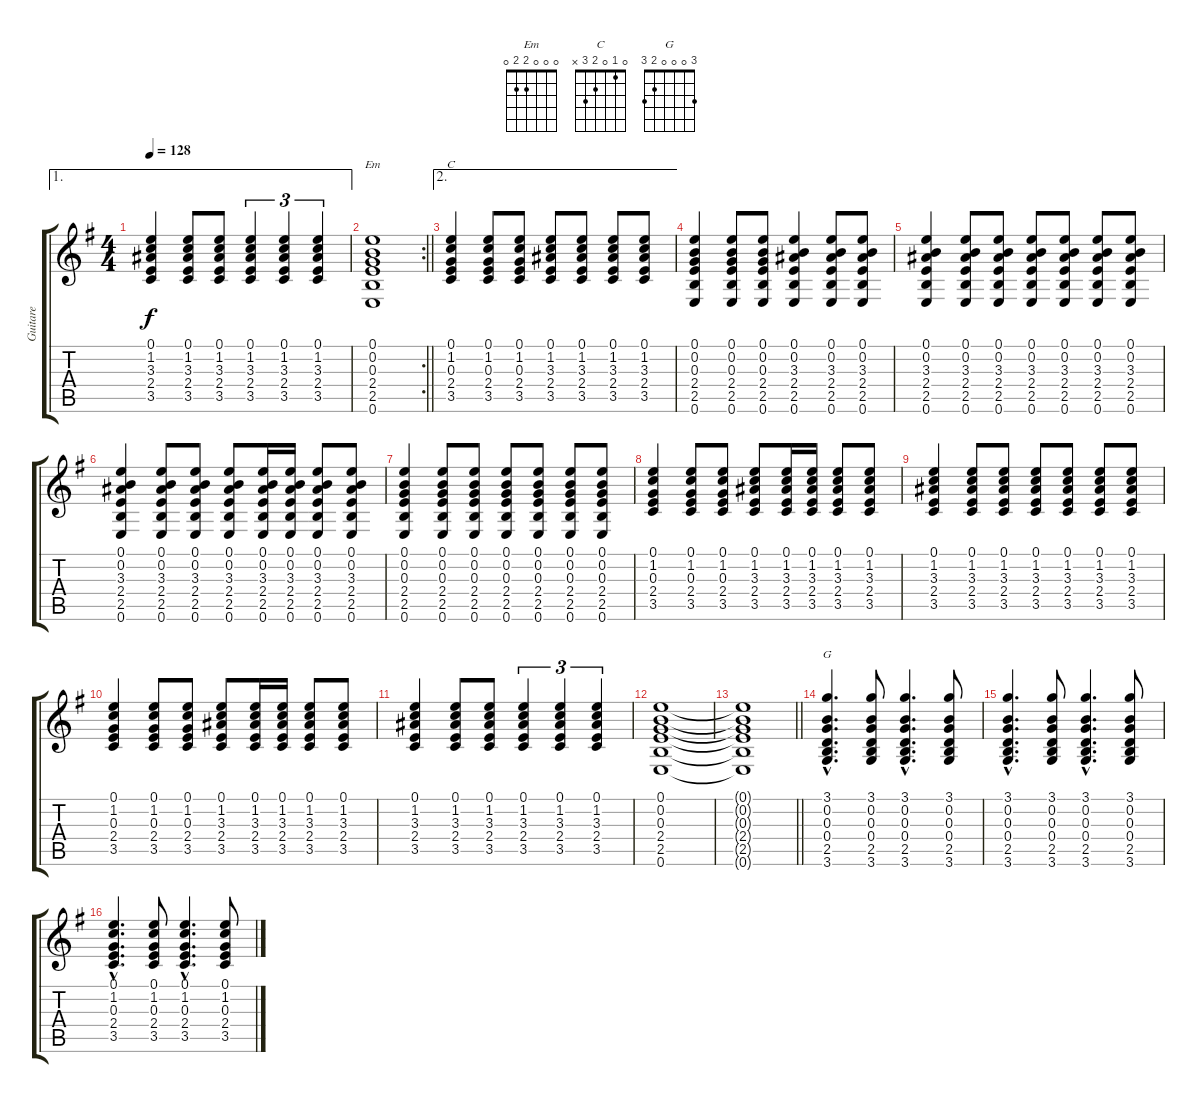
\track ("Guitare" "Guitare") {instrument acousticguitarsteel}
\staff {score tabs}
\tuning (E4 B3 G3 D3 A2 E2) {hide}
\chord ("Em" 0 0 0 2 2 0)
\chord ("C" 0 1 0 2 3 x)
\chord ("G" 3 0 0 0 2 3)
\ae 1
\ts (4 4)
\tempo 128
\clef g2
\ks g
(0.1 1.2 3.3 2.4 3.5).4{dy f} (0.1 1.2 3.3 2.4 3.5).8 (0.1 1.2 3.3 2.4 3.5).8 (0.1 1.2 3.3 2.4 3.5).4{tu (3 2)} (0.1 1.2 3.3 2.4 3.5).4{tu (3 2)} (0.1 1.2 3.3 2.4 3.5).4{tu (3 2)} |
\rc 2
\barLineRight lightlight
(0.1 0.2 0.3 2.4 2.5 0.6).1{ch "Em"} |
\ae 2
(0.1 1.2 0.3 2.4 3.5).4{ch "C"} (0.1 1.2 0.3 2.4 3.5).8 (0.1 1.2 0.3 2.4 3.5).8 (0.1 1.2 3.3 2.4 3.5).8 (0.1 1.2 3.3 2.4 3.5).8 (0.1 1.2 3.3 2.4 3.5).8 (0.1 1.2 3.3 2.4 3.5).8 |
(0.1 0.2 0.3 2.4 2.5 0.6).4 (0.1 0.2 0.3 2.4 2.5 0.6).8 (0.1 0.2 0.3 2.4 2.5 0.6).8 (0.1 0.2 3.3 2.4 2.5 0.6).4 (0.1 0.2 3.3 2.4 2.5 0.6).8 (0.1 0.2 3.3 2.4 2.5 0.6).8 |
(0.1 0.2 3.3 2.4 2.5 0.6).4 (0.1 0.2 3.3 2.4 2.5 0.6).8 (0.1 0.2 3.3 2.4 2.5 0.6).8 (0.1 0.2 3.3 2.4 2.5 0.6).8 (0.1 0.2 3.3 2.4 2.5 0.6).8 (0.1 0.2 3.3 2.4 2.5 0.6).8 (0.1 0.2 3.3 2.4 2.5 0.6).8 |
(0.1 0.2 3.3 2.4 2.5 0.6).4 (0.1 0.2 3.3 2.4 2.5 0.6).8 (0.1 0.2 3.3 2.4 2.5 0.6).8 (0.1 0.2 3.3 2.4 2.5 0.6).8 (0.1 0.2 3.3 2.4 2.5 0.6).16 (0.1 0.2 3.3 2.4 2.5 0.6).16 (0.1 0.2 3.3 2.4 2.5 0.6).8 (0.1 0.2 3.3 2.4 2.5 0.6).8 |
(0.1 0.2 0.3 2.4 2.5 0.6).4 (0.1 0.2 0.3 2.4 2.5 0.6).8 (0.1 0.2 0.3 2.4 2.5 0.6).8 (0.1 0.2 0.3 2.4 2.5 0.6).8 (0.1 0.2 0.3 2.4 2.5 0.6).8 (0.1 0.2 0.3 2.4 2.5 0.6).8 (0.1 0.2 0.3 2.4 2.5 0.6).8 |
(0.1 1.2 0.3 2.4 3.5).4 (0.1 1.2 0.3 2.4 3.5).8 (0.1 1.2 0.3 2.4 3.5).8 (0.1 1.2 3.3 2.4 3.5).8 (0.1 1.2 3.3 2.4 3.5).16 (0.1 1.2 3.3 2.4 3.5).16 (0.1 1.2 3.3 2.4 3.5).8 (0.1 1.2 3.3 2.4 3.5).8 |
(0.1 1.2 3.3 2.4 3.5).4 (0.1 1.2 3.3 2.4 3.5).8 (0.1 1.2 3.3 2.4 3.5).8 (0.1 1.2 3.3 2.4 3.5).8 (0.1 1.2 3.3 2.4 3.5).8 (0.1 1.2 3.3 2.4 3.5).8 (0.1 1.2 3.3 2.4 3.5).8 |
(0.1 1.2 0.3 2.4 3.5).4 (0.1 1.2 0.3 2.4 3.5).8 (0.1 1.2 0.3 2.4 3.5).8 (0.1 1.2 3.3 2.4 3.5).8 (0.1 1.2 3.3 2.4 3.5).16 (0.1 1.2 3.3 2.4 3.5).16 (0.1 1.2 3.3 2.4 3.5).8 (0.1 1.2 3.3 2.4 3.5).8 |
(0.1 1.2 3.3 2.4 3.5).4 (0.1 1.2 3.3 2.4 3.5).8 (0.1 1.2 3.3 2.4 3.5).8 (0.1 1.2 3.3 2.4 3.5).4{tu (3 2)} (0.1 1.2 3.3 2.4 3.5).4{tu (3 2)} (0.1 1.2 3.3 2.4 3.5).4{tu (3 2)} |
(0.1 0.2 0.3 2.4 2.5 0.6).1 |
\barLineRight lightlight
(0.1{t} 0.2{t} 0.3{t} 2.4{t} 2.5{t} 0.6{t}).1 |
(3.1{hac} 0.2{hac} 0.3{hac} 0.4{hac} 2.5{hac} 3.6{hac}).4{d ch "G"} (3.1 0.2 0.3 0.4 2.5 3.6).8 (3.1{hac} 0.2{hac} 0.3{hac} 0.4{hac} 2.5{hac} 3.6{hac}).4{d} (3.1 0.2 0.3 0.4 2.5 3.6).8 |
(3.1{hac} 0.2{hac} 0.3{hac} 0.4{hac} 2.5{hac} 3.6{hac}).4{d} (3.1 0.2 0.3 0.4 2.5 3.6).8 (3.1{hac} 0.2{hac} 0.3{hac} 0.4{hac} 2.5{hac} 3.6{hac}).4{d} (3.1 0.2 0.3 0.4 2.5 3.6).8 |
(0.1{hac} 1.2{hac} 0.3{hac} 2.4{hac} 3.5{hac}).4{d} (0.1 1.2 0.3 2.4 3.5).8 (0.1{hac} 1.2{hac} 0.3{hac} 2.4{hac} 3.5{hac}).4{d} (0.1 1.2 0.3 2.4 3.5).8
